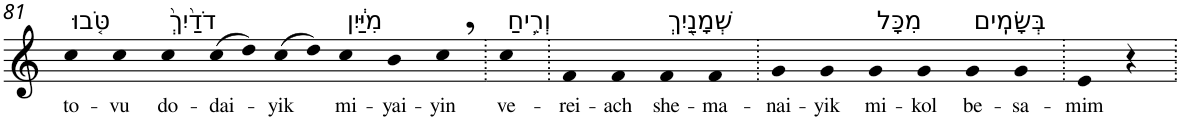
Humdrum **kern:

**kern	**text
*part1	*part1
*staff1	*staff1
*I"Piano	*
*I'Pno	*
!!LO:PB:g=z
*clefG2	*
*k[]	*
=81	=81
!LO:TX:a:t=טֹּ֤בוּ	!
!	!LO:LY:b
4cc	to-
!	!LO:LY:b
4cc	-vu
!LO:TX:a:t=דֹדַ֙יִךְ֙	!
!	!LO:LY:b
4cc	do-
!	!LO:LY:b
(>8cc	-dai-
8dd)	.
!	!LO:LY:b
(>8cc	-yik
8dd)	.
!LO:TX:a:t=מִיַּ֔יִן	!
!	!LO:LY:b
4cc	mi-
!	!LO:LY:b
4b	-yai-
!	!LO:LY:b
4cc,	-yin
=82.	=82.
!LO:TX:a:t=וְרֵ֥יחַ	!
!	!LO:LY:b
4cc	ve-
=83.	=83.
!	!LO:LY:b
4f	-rei-
!	!LO:LY:b
4f	-ach
!LO:TX:a:t=שְׁמָנַ֖יִךְ	!
!	!LO:LY:b
4f	she-
!	!LO:LY:b
4f	-ma-
=84.	=84.
!	!LO:LY:b
4g	-nai-
!	!LO:LY:b
4g	-yik
!LO:TX:a:t=מִכָּל	!
!	!LO:LY:b
4g	mi-
!	!LO:LY:b
4g	-kol
!LO:TX:a:t=בְּשָׂמִֽים	!
!	!LO:LY:b
4g	be-
!	!LO:LY:b
4g	-sa-
=85.	=85.
!	!LO:LY:b
4e	-mim
4r	.
=.	=.
*-	*-
